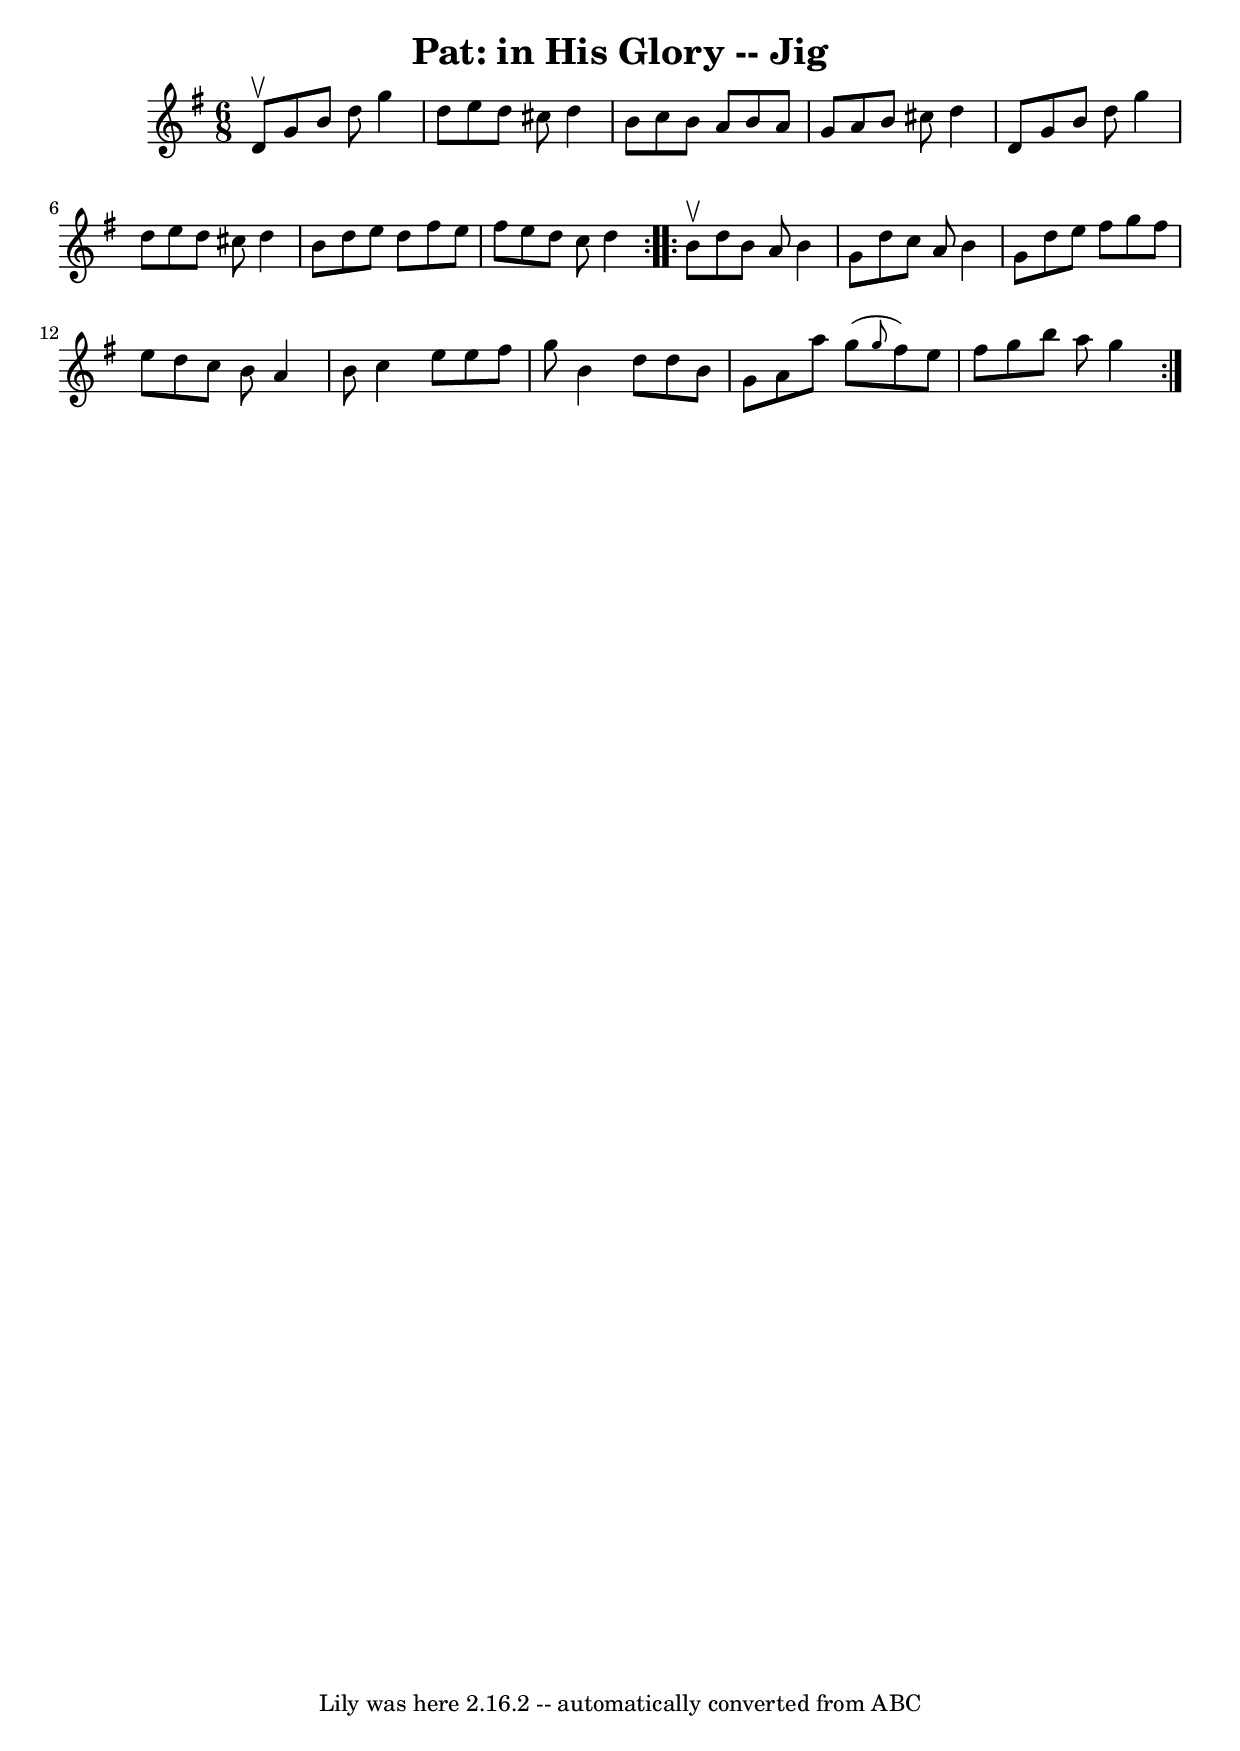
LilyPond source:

\version "2.16.2"
\include "Mammoth.ily"
\header {
  %% book = "Ryan's Mammoth Collection"
 crossRefNumber = "1"
 footnotes = ""
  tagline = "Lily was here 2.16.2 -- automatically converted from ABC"
  title = "Pat: in His Glory -- Jig"

}
voicedefault =  {



  \repeat volta 2 {

    \time 6/8 
    \key g \major d'8^\upbow  |
 g'8 b'8 d''8 g''4 d''8   |
 e''8 d''8 cs''8 d''4 b'8  |
 c''8 b'8 a'8 b'8 a'8 g'8   |
 a'8 b'8 cs''8 d''4 d'8   |
 g'8 b'8 d''8 g''4 d''8  |
 e''8 d''8 cs''8 d''4 b'8   |
 d''8 e''8 d''8 fs''8 e''8 fs''8   |
 e''8 d''8 c''8 d''4  
  } 
  \repeat volta 2 { b'8^\upbow  |
 d''8 b'8 a'8 b'4 g'8  |
 d''8 c''8 a'8 b'4 g'8   |
 d''8 e''8 fs''8 g''8 fs''8 e''8   |
 d''8 c''8 b'8 a'4 b'8  |
 c''4 e''8 e''8 fs''8 g''8   |
 b'4 d''8 d''8 b'8 g'8  |
 a'8 
 a''8 g''8 (\grace { g''8   		      } fs''8) e''8 fs''8   |
    
 g''8 b''8 a''8 g''4  
  }   

}

\score{
  <<

    \context Staff="default"
    {
      \voicedefault 
      
    }

  >>
  \layout {
    
  }
  \midi {
  }

}
